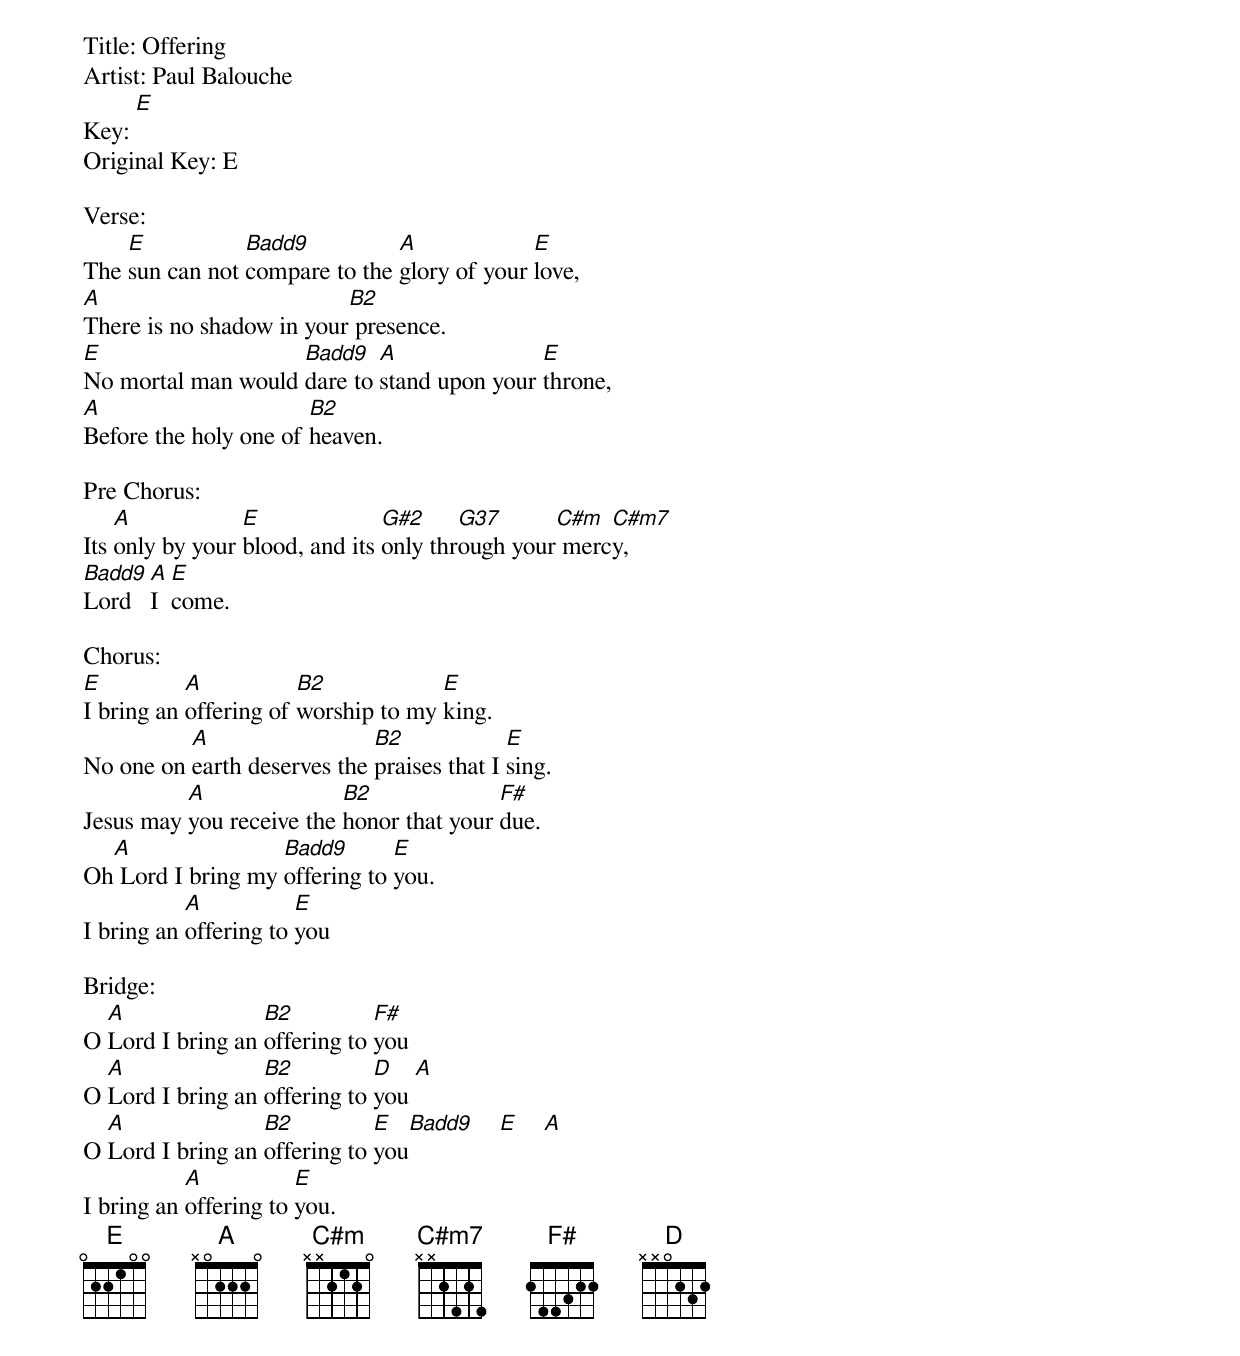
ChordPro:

Title: Offering
Artist: Paul Balouche
Key: [E]
Original Key: E

Verse:
The [E]sun can not [Badd9]compare to the [A]glory of your [E]love,
[A]There is no shadow in your[B2] presence.
[E]No mortal man would [Badd9]dare to [A]stand upon your [E]throne,
[A]Before the holy one of [B2]heaven.

Pre Chorus:
Its [A]only by your [E]blood, and its [G#2]only thr[G37]ough your[C#m] merc[C#m7]y,
[Badd9]Lord   [A]I  [E]come.

Chorus:
[E]I bring an [A]offering of [B2]worship to my [E]king.
No one on [A]earth deserves the [B2]praises that I [E]sing.
Jesus may [A]you receive the [B2]honor that your [F#]due.
Oh[A] Lord I bring my [Badd9]offering to [E]you.
I bring an [A]offering to [E]you

Bridge:
O [A]Lord I bring an [B2]offering to [F#]you
O [A]Lord I bring an [B2]offering to [D]you [A]
O [A]Lord I bring an [B2]offering to [E]you[Badd9]    [E]    [A]
I bring an [A]offering to [E]you.
